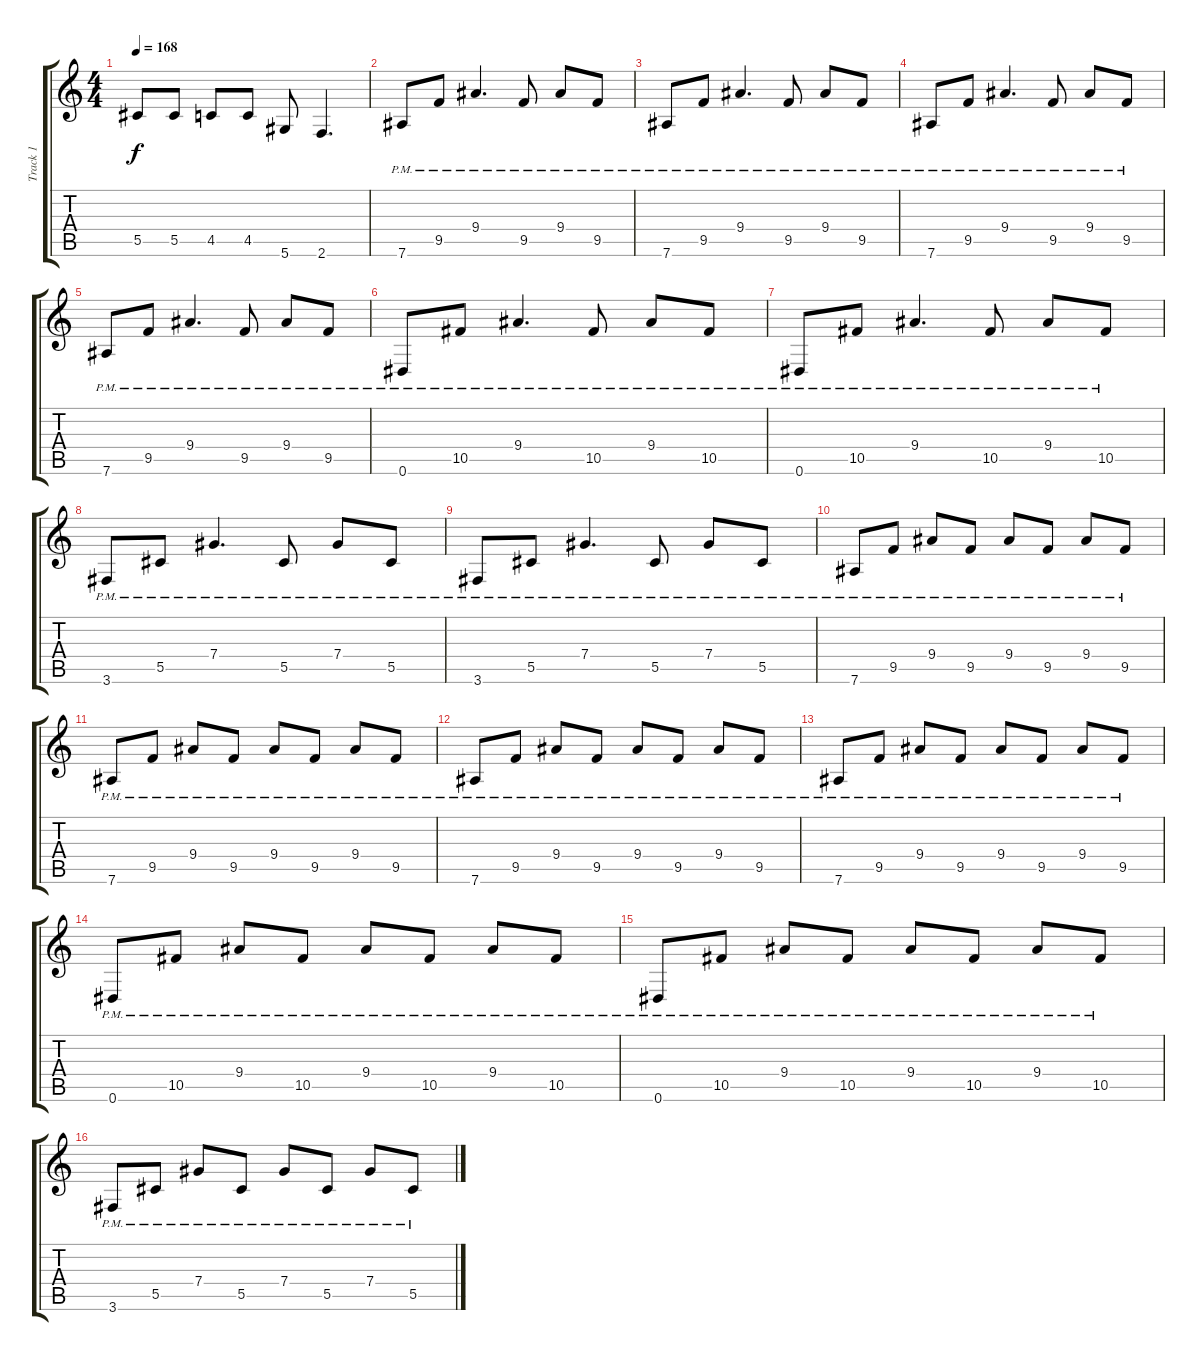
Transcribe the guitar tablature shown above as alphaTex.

\track ("Track 1" "Track 1") {instrument distortionguitar}
\staff {score tabs}
\tuning (Eb4 Bb3 Gb3 Db3 Ab2 Eb2) {hide}
\ts (4 4)
\tempo 168
\clef g2
\ks c
5.5.8{dy f} 5.5.8 4.5.8 4.5.8 5.6.8 2.6.4{d} |
7.6{pm}.8{instrument overdrivenguitar} 9.5{pm}.8 9.4{pm}.4{d} 9.5{pm}.8 9.4{pm}.8 9.5{pm}.8 |
7.6{pm}.8 9.5{pm}.8 9.4{pm}.4{d} 9.5{pm}.8 9.4{pm}.8 9.5{pm}.8 |
7.6{pm}.8 9.5{pm}.8 9.4{pm}.4{d} 9.5{pm}.8 9.4{pm}.8 9.5{pm}.8 |
7.6{pm}.8 9.5{pm}.8 9.4{pm}.4{d} 9.5{pm}.8 9.4{pm}.8 9.5{pm}.8 |
0.6{pm}.8 10.5{pm}.8 9.4{pm}.4{d} 10.5{pm}.8 9.4{pm}.8 10.5{pm}.8 |
0.6{pm}.8 10.5{pm}.8 9.4{pm}.4{d} 10.5{pm}.8 9.4{pm}.8 10.5{pm}.8 |
3.6{pm}.8 5.5{pm}.8 7.4{pm}.4{d} 5.5{pm}.8 7.4{pm}.8 5.5{pm}.8 |
3.6{pm}.8 5.5{pm}.8 7.4{pm}.4{d} 5.5{pm}.8 7.4{pm}.8 5.5{pm}.8 |
7.6{pm}.8 9.5{pm}.8 9.4{pm}.8 9.5{pm}.8 9.4{pm}.8 9.5{pm}.8 9.4{pm}.8 9.5{pm}.8 |
7.6{pm}.8 9.5{pm}.8 9.4{pm}.8 9.5{pm}.8 9.4{pm}.8 9.5{pm}.8 9.4{pm}.8 9.5{pm}.8 |
7.6{pm}.8 9.5{pm}.8 9.4{pm}.8 9.5{pm}.8 9.4{pm}.8 9.5{pm}.8 9.4{pm}.8 9.5{pm}.8 |
7.6{pm}.8 9.5{pm}.8 9.4{pm}.8 9.5{pm}.8 9.4{pm}.8 9.5{pm}.8 9.4{pm}.8 9.5{pm}.8 |
0.6{pm}.8 10.5{pm}.8 9.4{pm}.8 10.5{pm}.8 9.4{pm}.8 10.5{pm}.8 9.4{pm}.8 10.5{pm}.8 |
0.6{pm}.8 10.5{pm}.8 9.4{pm}.8 10.5{pm}.8 9.4{pm}.8 10.5{pm}.8 9.4{pm}.8 10.5{pm}.8 |
3.6{pm}.8 5.5{pm}.8 7.4{pm}.8 5.5{pm}.8 7.4{pm}.8 5.5{pm}.8 7.4{pm}.8 5.5{pm}.8
